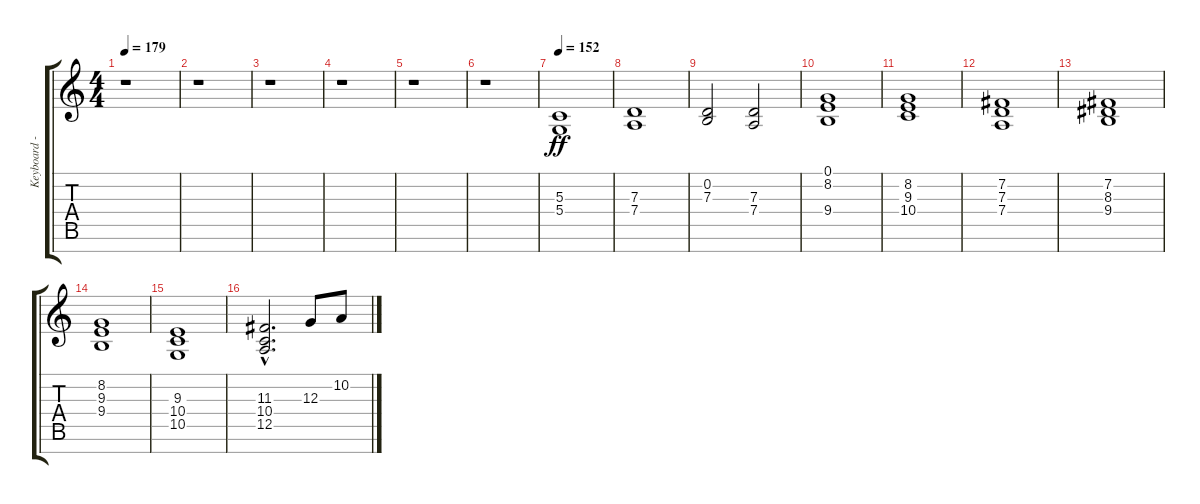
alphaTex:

\track ("Keyboard - 1" "Keyboard -") {instrument stringensemble1}
\staff {score tabs}
\tuning (E4 B3 G3 D3 A2 E2 B1) {hide}
\ts (4 4)
\tempo 179
\clef g2
\ks c
r.1{dy ff} |
r.1 |
r.1 |
r.1 |
r.1 |
r.1 |
\tempo 152
(5.3 5.4).1{instrument stringensemble1} |
(7.3 7.4).1 |
(0.2 7.3).2 (7.3 7.4).2 |
(0.1 8.2 9.4).1 |
(8.2 9.3 10.4).1 |
(7.2 7.3 7.4).1 |
(7.2 8.3 9.4).1 |
(8.2 9.3 9.4).1 |
(9.3 10.4 10.5).1 |
(11.3{hac} 10.4{hac} 12.5{hac}).2{d} 12.3.8 10.2.8
